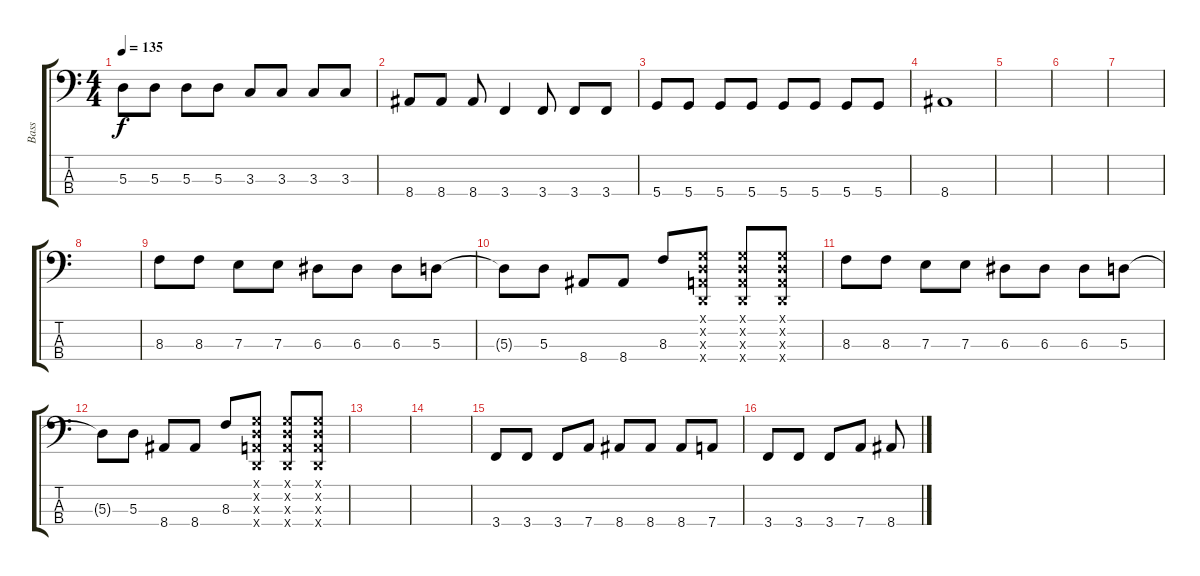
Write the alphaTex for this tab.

\track ("Bass" "Bass") {instrument electricbasspick}
\staff {score tabs}
\tuning (G2 D2 A1 D1) {hide}
\ts (4 4)
\tempo 135
\clef f4
\ks c
5.3.8{dy f} 5.3.8 5.3.8 5.3.8 3.3.8 3.3.8 3.3.8 3.3.8 |
8.4.8 8.4.8 8.4.8 3.4.4 3.4.8 3.4.8 3.4.8 |
5.4.8 5.4.8 5.4.8 5.4.8 5.4.8 5.4.8 5.4.8 5.4.8 |
8.4.1 |
|
|
|
|
8.3.8 8.3.8 7.3.8 7.3.8 6.3.8 6.3.8 6.3.8 5.3.8 |
5.3{t}.8 5.3.8 8.4.8 8.4.8 8.3.8 (0.1{x} 0.2{x} 0.3{x} 0.4{x}).8 (0.1{x} 0.2{x} 0.3{x} 0.4{x}).8 (0.1{x} 0.2{x} 0.3{x} 0.4{x}).8 |
8.3.8 8.3.8 7.3.8 7.3.8 6.3.8 6.3.8 6.3.8 5.3.8 |
5.3{t}.8 5.3.8 8.4.8 8.4.8 8.3.8 (0.1{x} 0.2{x} 0.3{x} 0.4{x}).8 (0.1{x} 0.2{x} 0.3{x} 0.4{x}).8 (0.1{x} 0.2{x} 0.3{x} 0.4{x}).8 |
|
|
3.4.8 3.4.8 3.4.8 7.4.8 8.4.8 8.4.8 8.4.8 7.4.8 |
3.4.8 3.4.8 3.4.8 7.4.8 8.4.8
